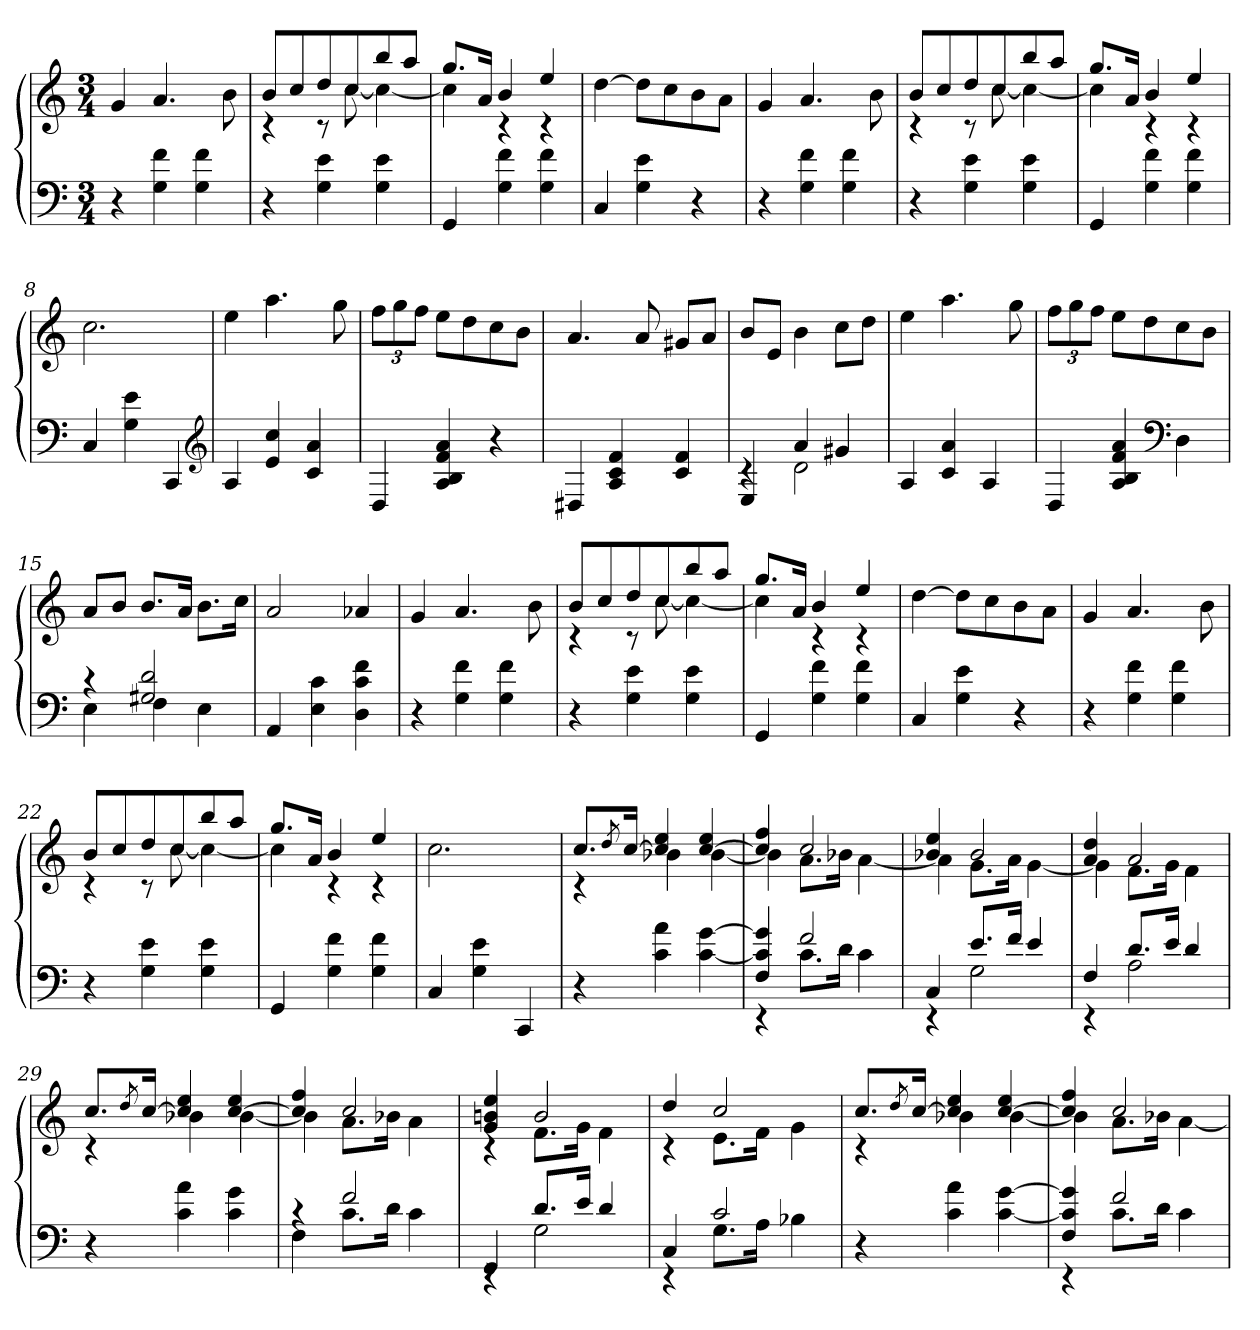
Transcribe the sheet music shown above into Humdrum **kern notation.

**kern	**kern
*part1	*part1
*staff2	*staff1
*clefF4	*clefG2
*k[]	*k[]
*C:	*C:
*M3/4	*M3/4
=1	=1
4r	4g
4G 4f	4.a
4G 4f	.
.	8b
=2	=2
*	*^
4r	8bL	4rc
.	8cc	.
4G 4e	8dd	8rc
.	8cc	[8cc
4G 4e	8bb	4cc_
.	8aaJ	.
=3	=3	=3
4GG	8.ggL	4cc]
.	16aJk	.
4G 4f	4b	4rc
4G 4f	4ee	4rc
*	*v	*v
=4	=4
4C	[4dd
4G 4e	8ddL]
.	8cc
4r	8b
.	8aJ
=5	=5
4r	4g
4G 4f	4.a
4G 4f	.
.	8b
=6	=6
*	*^
4r	8bL	4rc
.	8cc	.
4G 4e	8dd	8rc
.	8cc	[8cc
4G 4e	8bb	4cc_
.	8aaJ	.
=7	=7	=7
4GG	8.ggL	4cc]
.	16aJk	.
4G 4f	4b	4rc
4G 4f	4ee	4rc
*	*v	*v
=8	=8
4C	2.cc
4G 4e	.
4CC	.
*clefG2	*
=9	=9
4A	4ee
4e 4cc	4.aa
4c 4a	.
.	8gg
=10	=10
4D	12ffL
.	12gg
.	12ffJ
4A 4B 4f 4a	8eeL
.	8dd
4r	8cc
.	8bJ
=11	=11
4D#X	4.a
4A 4c 4f	.
.	8a
4c 4f	8g#XL
.	8aJ
=12	=12
*^	*
4E	4rc	8bL
.	.	8eJ
4a	2d	4b
4g#X	.	8ccL
.	.	8ddJ
*v	*v	*
=13	=13
4A	4ee
4c 4a	4.aa
4A	.
.	8gg
=14	=14
4D	12ffL
.	12gg
.	12ffJ
4A 4B 4f 4a	8eeL
.	8dd
*clefF4	*
4D	8cc
.	8bJ
=15	=15
*^	*
4rc	4E	8aL
.	.	8bJ
2G#X 2d	4F	8.bL
.	.	16aJk
.	4E	8.bL
.	.	16ccJk
*v	*v	*
=16	=16
4AA	2a
4E 4c	.
4D 4c 4f	4a-X
=17	=17
4r	4g
4G 4f	4.a
4G 4f	.
.	8b
=18	=18
*	*^
4r	8bL	4rc
.	8cc	.
4G 4e	8dd	8rc
.	8cc	[8cc
4G 4e	8bb	4cc_
.	8aaJ	.
=19	=19	=19
4GG	8.ggL	4cc]
.	16aJk	.
4G 4f	4b	4rc
4G 4f	4ee	4rc
*	*v	*v
=20	=20
4C	[4dd
4G 4e	8ddL]
.	8cc
4r	8b
.	8aJ
=21	=21
4r	4g
4G 4f	4.a
4G 4f	.
.	8b
=22	=22
*	*^
4r	8bL	4rc
.	8cc	.
4G 4e	8dd	8rc
.	8cc	[8cc
4G 4e	8bb	4cc_
.	8aaJ	.
=23	=23	=23
4GG	8.ggL	4cc]
.	16aJk	.
4G 4f	4b	4rc
4G 4f	4ee	4rc
*	*v	*v
=24	=24
4C	2.cc
4G 4e	.
4CC	.
=25	=25
*	*^
4r	8.ccL	4rc
.	8qdd/	.
.	[16ccJk	.
4c 4a	4cc] 4ee	4b-X
[4c [4g	[4cc 4ee	[4b-
=26	=26	=26
*^	*	*
4F 4c] 4g]	4rEE	4cc] 4ff	4b-]
2f	8.cL	2cc	8.aL
.	16dJk	.	16b-XJk
.	4c	.	[4a
=27	=27	=27	=27
4C	4rEE	4b-X 4ee	4a]
8.eL	2G	2b-	8.gL
16fJk	.	.	16aJk
4e	.	.	[4g
=28	=28	=28	=28
4F	4rEE	4a 4dd	4g]
8.dL	2A	2a	8.fL
16eJk	.	.	16gJk
4d	.	.	4f
*v	*v	*	*
=29	=29	=29
4r	8.ccL	4rc
.	8qdd/	.
.	[16ccJk	.
4c 4a	4cc] 4ee	4b-X
4c 4g	[4cc 4ee	[4b-
=30	=30	=30
*^	*	*
4rc	4F	4cc] 4ff	4b-]
2f	8.cL	2cc	8.aL
.	16dJk	.	16b-XJk
.	4c	.	4a
=31	=31	=31	=31
4GG	4rEE	4g 4bn 4ee	4rc
8.dL	2G	2b	8.fL
16eJk	.	.	16gJk
4d	.	.	4f
=32	=32	=32	=32
4C	4rEE	4dd	4rc
2c	8.GL	2cc	8.eL
.	16AJk	.	16fJk
.	4B-X	.	4g
*v	*v	*	*
=33	=33	=33
4r	8.ccL	4rc
.	8qdd/	.
.	[16ccJk	.
4c 4a	4cc] 4ee	4b-X
[4c [4g	[4cc 4ee	[4b-
=34	=34	=34
*^	*	*
4F 4c] 4g]	4rEE	4cc] 4ff	4b-]
2f	8.cL	2cc	8.aL
.	16dJk	.	16b-XJk
.	4c	.	[4a
*v	*v	*	*
*	*v	*v
=	=
*-	*-
